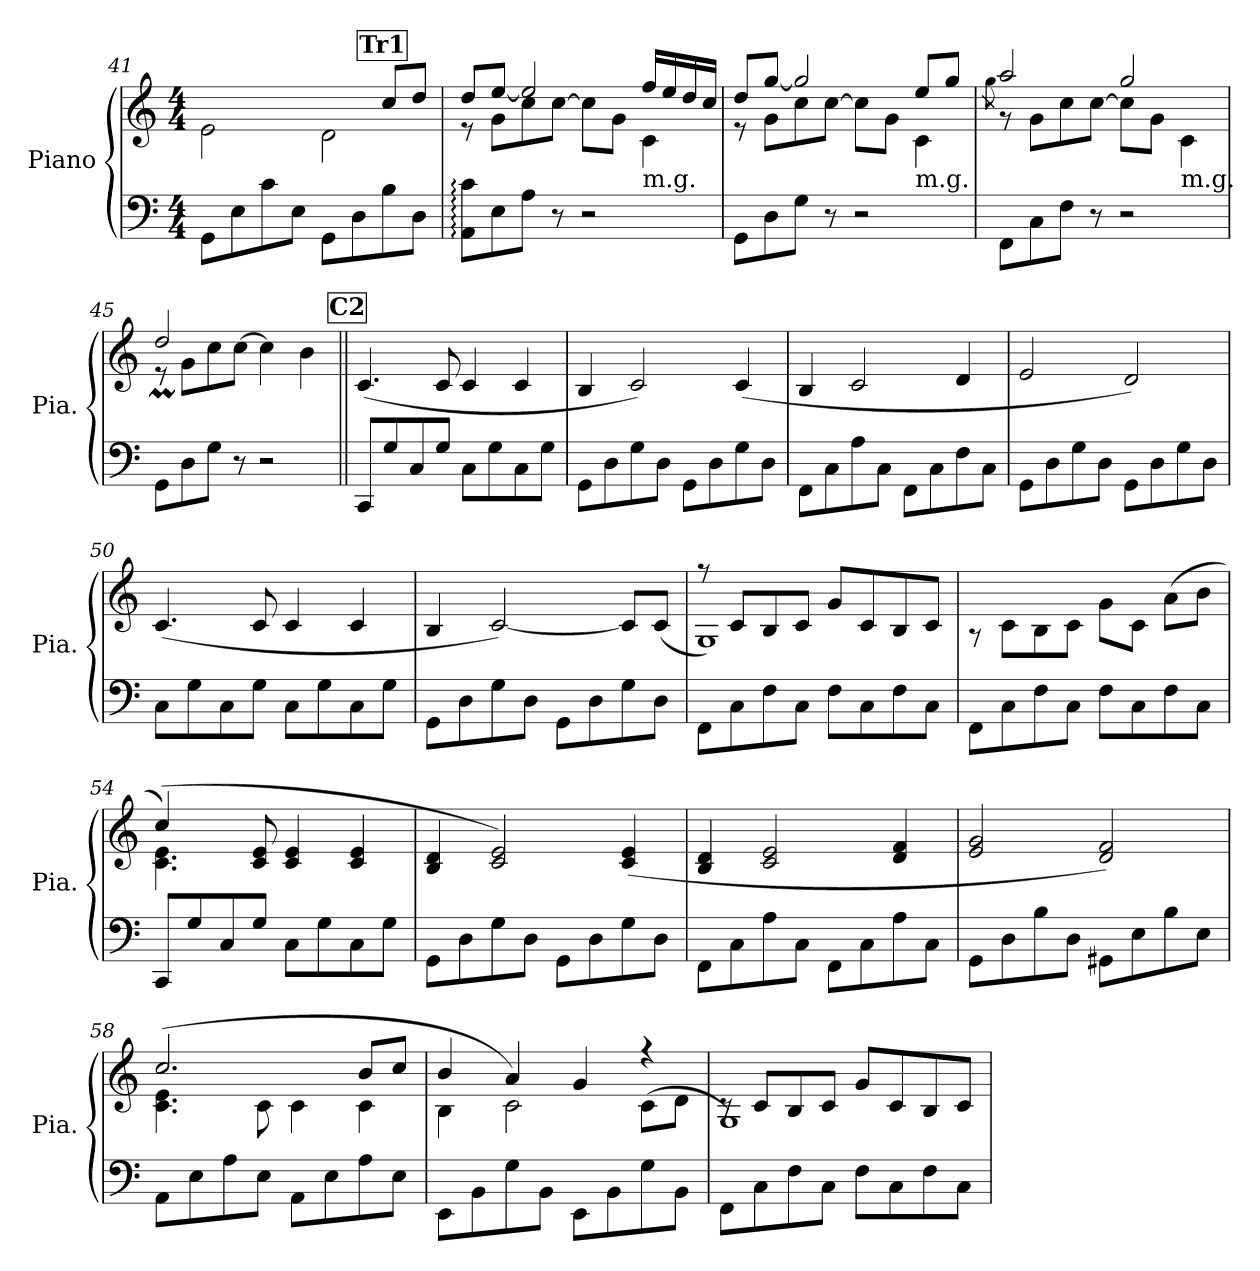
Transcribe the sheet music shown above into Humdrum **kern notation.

**kern	**kern
*part1	*part1
*staff2	*staff1
*I"Piano	*
*I'Pia.	*
*clefF4	*clefG2
*k[]	*k[]
*M4/4	*M4/4
!!LO:REH:place=s1:a:B:fs=14:t=Tr1:qo=3
=41	=41
*	*^
8GG\L	2e\	2raayy
8E\	.	.
8c\	.	.
8E\J	.	.
8GG\L	2d\	4raayy
8D\	.	.
8B\	.	8cc/L
8D\J	.	8dd/J
=42	=42	=42
8AA\: 8c\:L	8re	8dd/L
8E\	8g\L	[8ee/J
8A\J	8cc\	2ee/]
8r	[8cc\J	.
2r	8cc\L]	.
.	8g\J	.
!	!LO:TX:b:t=m.g.	!
.	4c:\	16ff/LL
.	.	16ee/
.	.	16dd/
.	.	16cc/JJ
=43	=43	=43
8GG\L	8re	8dd/L
8D\	8g\L	[8gg/J
8G\J	8cc\	2gg/]
8r	[8cc\J	.
2r	8cc\L]	.
.	8g\J	.
!	!LO:TX:b:t=m.g.	!
.	4c:\	8ee/L
.	.	8gg/J
=44	=44	=44
.	.	8qgg\
8FF\L	8rg	2aa/
8C\	8g\L	.
8F\J	8cc\	.
8r	[8cc\J	.
2r	8cc\L]	2gg/
.	8g:\J	.
!	!LO:TX:b:t=m.g.	!
.	4c\	.
=45	=45	=45
8GG\L	8re	2ddM/
8D\	8g\L	.
8G\J	8cc\	.
8r	[8cc\J	.
2r	4cc\]	2ryy
.	4b\	.
*	*v	*v
!!LO:REH:place=s1:a:B:fs=14:t=C2
=46||	=46||
8CC/L	(>4.c/
8G/	.
8C/	.
8G/J	8c/
8C\L	4c/
8G\	.
8C\	4c/
8G\J	.
=47	=47
8GG\L	4B/
8D\	.
8G\	2c/)
8D\J	.
8GG\L	.
8D\	.
8G\	(>4c/
8D\J	.
=48	=48
8FF\L	4B/
8C\	.
8A\	2c/
8C\J	.
8FF\L	.
8C\	.
8F\	4d/
8C\J	.
=49	=49
8GG\L	2e/
8D\	.
8G\	.
8D\J	.
8GG\L	2d/)
8D\	.
8G\	.
8D\J	.
=50	=50
8C\L	(>4.c/
8G\	.
8C\	.
8G\J	8c/
8C\L	4c/
8G\	.
8C\	4c/
8G\J	.
=51	=51
8GG\L	4B/
8D\	.
8G\	[2c/)
8D\J	.
8GG\L	.
8D\	.
8G\	8c/L]
8D\J	(>8c/J
=52	=52
*	*^
8FF\L	1G)	8rff
8C\	.	8c/L
8F\	.	8B/
8C\J	.	8c/J
8F\L	.	8g/L
8C\	.	8c/
8F\	.	8B/
8C\J	.	8c/J
=53	=53	=53
8FF\L	1ryy	8r
8C\	.	8c\L
8F\	.	8B\
8C\J	.	8c\J
8F\L	.	8g\L
8C\	.	8c\J
8F\	.	(>8a\L
8C\J	.	8b\J
=54	=54	=54
8CC/L	(<4.c\ 4.e\	4cc/)
8G/	.	.
8C/	.	4ryy
8G/J	8c/ 8e/	.
8C\L	4c/ 4e/	2ryy
8G\	.	.
8C\	4c/ 4e/	.
8G\J	.	.
*	*v	*v
=55	=55
8GG\L	4B/ 4d/
8D\	.
8G\	2c/ 2e/)
8D\J	.
8GG\L	.
8D\	.
8G\	(>4c/ 4e/
8D\J	.
=56	=56
8FF\L	4B/ 4d/
8C\	.
8A\	2c/ 2e/
8C\J	.
8FF\L	.
8C\	.
8A\	4d/ 4f/
8C\J	.
=57	=57
8GG\L	2e/ 2g/
8D\	.
8B\	.
8D\J	.
8GG#X\L	2d/ 2f/)
8E\	.
8B\	.
8E\J	.
=58	=58
*	*^
8AA\L	(<4.c\ 4.e\	2.cc/
8E\	.	.
8A\	.	.
8E\J	8c\	.
8AA\L	4c\	.
8E\	.	.
8A\	4c\	8b/L
8E\J	.	8cc/J
=59	=59	=59
8EE\L	4B\	4b/
8BB\	.	.
8G\	2c\)	4a/
8BB\J	.	.
8EE\L	.	4g/
8BB\	.	.
8G\	(<8c\L	4rff
8BB\J	8d\J	.
=60	=60	=60
8FF\L	1G)	8rc
8C\	.	8c/L
8F\	.	8B/
8C\J	.	8c/J
8F\L	.	8g/L
8C\	.	8c/
8F\	.	8B/
8C\J	.	8c/J
*	*v	*v
=	=
*-	*-
